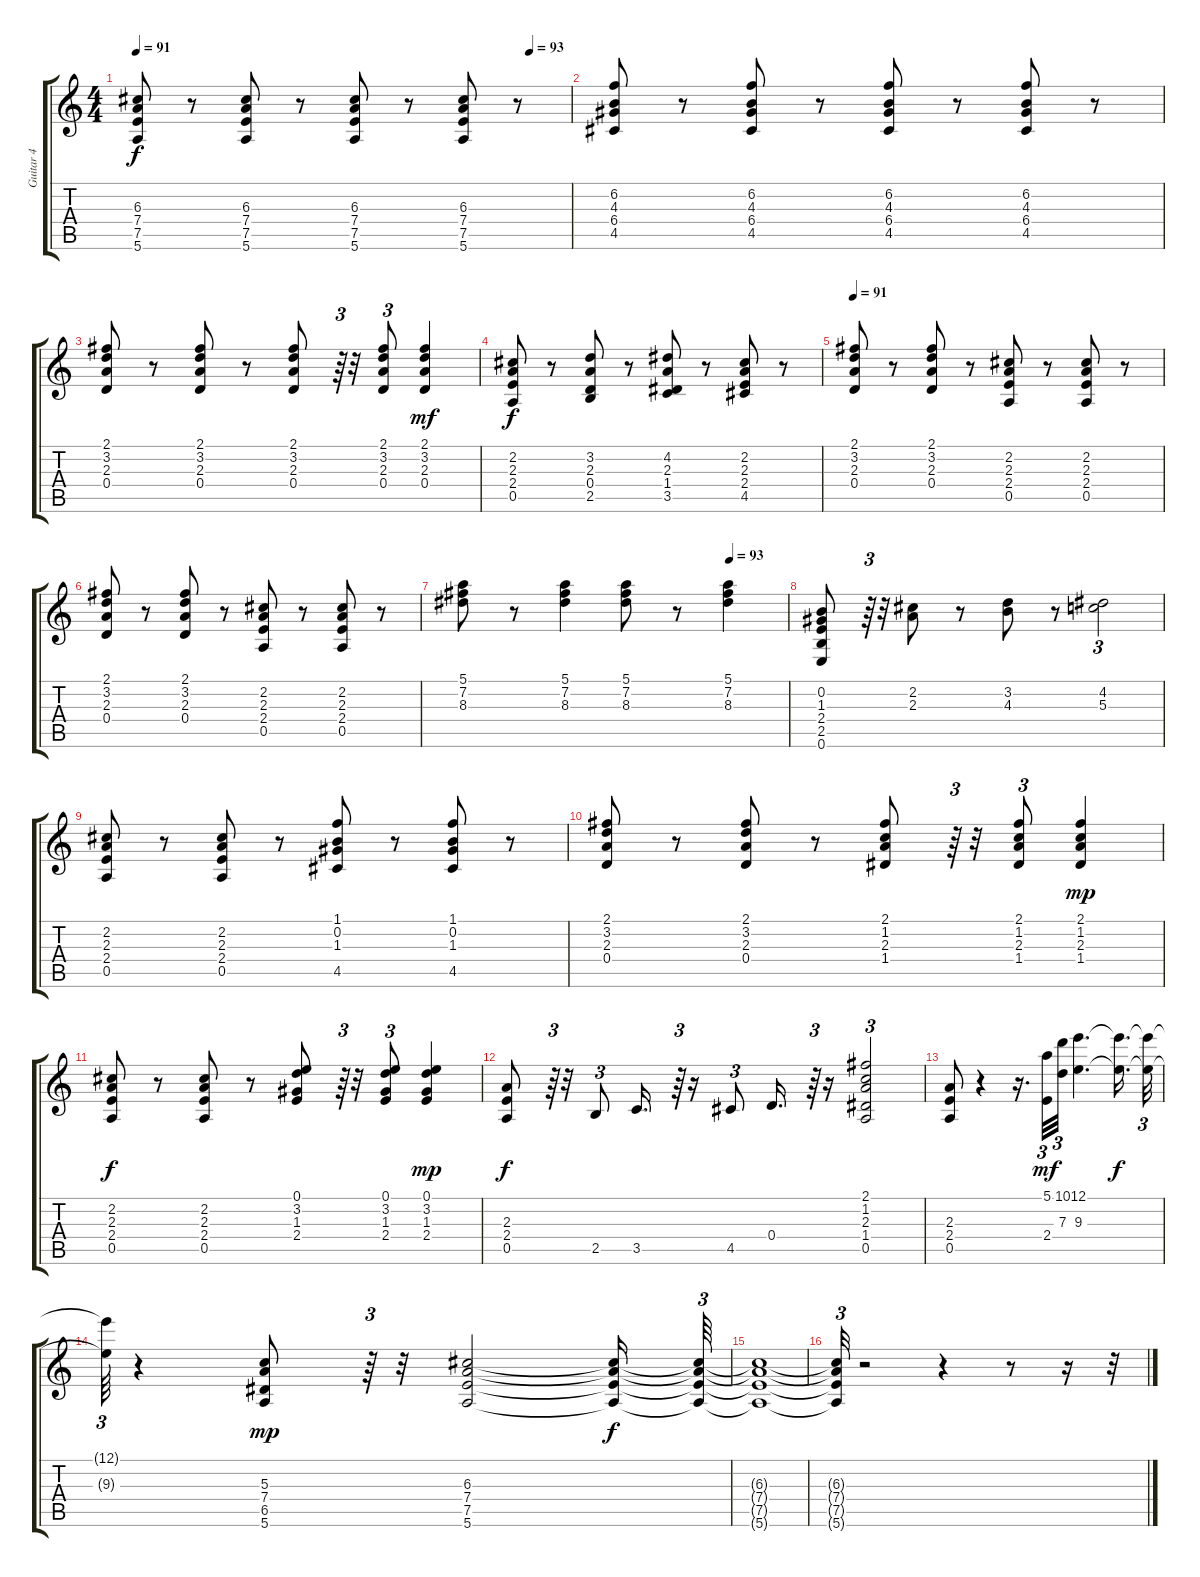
\track ("Guitar 4" "Guitar 4") {instrument acousticguitarsteel}
\staff {score tabs}
\tuning (E4 B3 G3 D3 A2 E2) {hide}
\ts (4 4)
\tempo 91
\tempo (93 0.90625)
\clef g2
\ks c
(6.3 7.4 7.5 5.6).8{dy f} r.8 (6.3 7.4 7.5 5.6).8 r.8 (6.3 7.4 7.5 5.6).8 r.8 (6.3 7.4 7.5 5.6).8 r.8 |
(6.2 4.3 6.4 4.5).8 r.8 (6.2 4.3 6.4 4.5).8 r.8 (6.2 4.3 6.4 4.5).8 r.8 (6.2 4.3 6.4 4.5).8 r.8 |
(2.1 3.2 2.3 0.4).8 r.8 (2.1 3.2 2.3 0.4).8 r.8 (2.1 3.2 2.3 0.4).8 r.64{tu (3 2)} r.32 (2.1 3.2 2.3 0.4).8{tu (3 2)} (2.1 3.2 2.3 0.4).4{dy mf} |
(2.2 2.3 2.4 0.5).8{dy f} r.8 (3.2 2.3 0.4 2.5).8 r.8 (4.2 2.3 1.4 3.5).8 r.8 (2.2 2.3 2.4 4.5).8 r.8 |
\tempo 91
(2.1 3.2 2.3 0.4).8 r.8 (2.1 3.2 2.3 0.4).8 r.8 (2.2 2.3 2.4 0.5).8 r.8 (2.2 2.3 2.4 0.5).8 r.8 |
(2.1 3.2 2.3 0.4).8 r.8 (2.1 3.2 2.3 0.4).8 r.8 (2.2 2.3 2.4 0.5).8 r.8 (2.2 2.3 2.4 0.5).8 r.8 |
\tempo (93 0.8229166666666666)
(5.1 7.2 8.3).8 r.8 (5.1 7.2 8.3).4 (5.1 7.2 8.3).8 r.8 (5.1 7.2 8.3).4 |
(0.2 1.3 2.4 2.5 0.6).8 r.64{tu (3 2)} r.32 (2.2 2.3).8 r.8 (3.2 4.3).8 r.8 (4.2 5.3).2{tu (3 2)} |
(2.2 2.3 2.4 0.5).8 r.8 (2.2 2.3 2.4 0.5).8 r.8 (1.1 0.2 1.3 4.5).8 r.8 (1.1 0.2 1.3 4.5).8 r.8 |
(2.1 3.2 2.3 0.4).8 r.8 (2.1 3.2 2.3 0.4).8 r.8 (2.1 1.2 2.3 1.4).8 r.64{tu (3 2)} r.32 (2.1 1.2 2.3 1.4).8{tu (3 2)} (2.1 1.2 2.3 1.4).4{dy mp} |
(2.2 2.3 2.4 0.5).8{dy f} r.8 (2.2 2.3 2.4 0.5).8 r.8 (0.1 3.2 1.3 2.4).8 r.64{tu (3 2)} r.32 (0.1 3.2 1.3 2.4).8{tu (3 2)} (0.1 3.2 1.3 2.4).4{dy mp} |
(2.3 2.4 0.5).8{dy f} r.64{tu (3 2)} r.32 2.5.8{tu (3 2)} 3.5.16{d} r.64{tu (3 2)} r.16 4.5.8{tu (3 2)} 0.4.16{d} r.64{tu (3 2)} r.16 (2.1 1.2 2.3 1.4 0.5).2{tu (3 2)} |
(2.3 2.4 0.5).8 r.4 r.16{d} (5.1 2.4).32{tu (3 2) dy mf} (10.1 7.3).32{tu (3 2)} (12.1 9.3).4{d} (12.1{t} 9.3{t}).16{d dy f} (12.1{t} 9.3{t}).32{tu (3 2)} |
(12.1{t} 9.3{t}).64{tu (3 2)} r.4 (5.3 7.4 6.5 5.6).8{dy mp} r.64{tu (3 2)} r.32 (6.3 7.4 7.5 5.6).2 (6.3{t} 7.4{t} 7.5{t} 5.6{t}).16{dy f} (6.3{t} 7.4{t} 7.5{t} 5.6{t}).64{tu (3 2)} |
(6.3{t} 7.4{t} 7.5{t} 5.6{t}).1 |
(6.3{t} 7.4{t} 7.5{t} 5.6{t}).32{tu (3 2)} r.2 r.4 r.8 r.16 r.32
